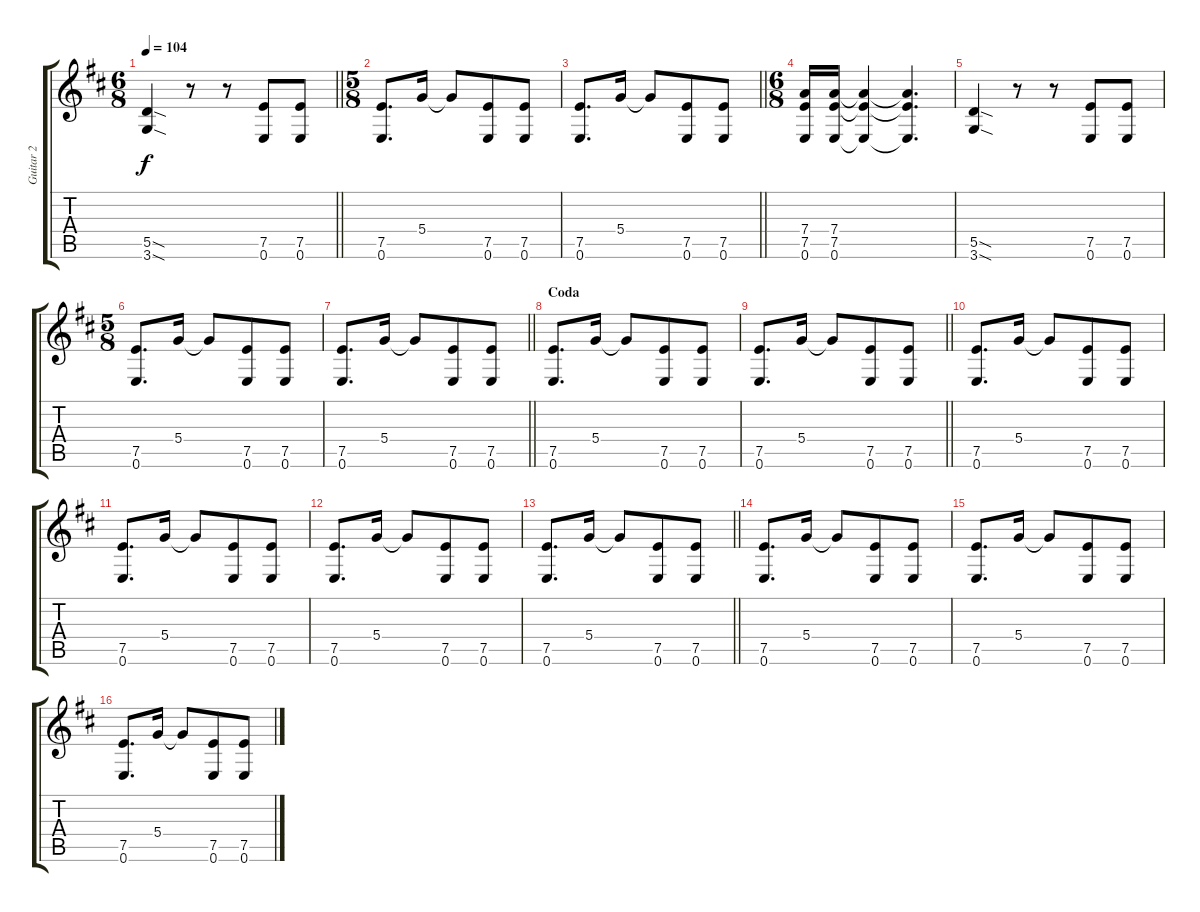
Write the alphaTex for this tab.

\track ("Guitar 2" "Guitar 2") {instrument acousticguitarsteel}
\staff {score tabs}
\tuning (E4 B3 G3 D3 A2 E2) {hide}
\ts (6 8)
\tempo 104
\clef g2
\barLineRight lightlight
\ks d
(5.5{sod} 3.6{sod}).4{dy f} r.8 r.8 (7.5 0.6).8 (7.5 0.6).8 |
\ts (5 8)
(7.5 0.6).8{d beam merge} 5.4.16{beam split} 5.4{t}.8{beam merge} (7.5 0.6).8 (7.5 0.6).8 |
\barLineRight lightlight
(7.5 0.6).8{d beam merge} 5.4.16{beam split} 5.4{t}.8{beam merge} (7.5 0.6).8 (7.5 0.6).8 |
\ts (6 8)
(7.4 7.5 0.6).16 (7.4 7.5 0.6).16 (7.4{t} 7.5{t} 0.6{t}).4 (7.4{t} 7.5{t} 0.6{t}).4{d} |
(5.5{sod} 3.6{sod}).4 r.8 r.8 (7.5 0.6).8 (7.5 0.6).8 |
\ts (5 8)
(7.5 0.6).8{d beam merge} 5.4.16{beam split} 5.4{t}.8{beam merge} (7.5 0.6).8 (7.5 0.6).8 |
\barLineRight lightlight
(7.5 0.6).8{d beam merge} 5.4.16{beam split} 5.4{t}.8{beam merge} (7.5 0.6).8 (7.5 0.6).8 |
\section ("" "Coda")
(7.5 0.6).8{d beam merge} 5.4.16{beam split} 5.4{t}.8{beam merge} (7.5 0.6).8 (7.5 0.6).8 |
\barLineRight lightlight
(7.5 0.6).8{d beam merge} 5.4.16{beam split} 5.4{t}.8{beam merge} (7.5 0.6).8 (7.5 0.6).8 |
(7.5 0.6).8{d beam merge} 5.4.16{beam split} 5.4{t}.8{beam merge} (7.5 0.6).8 (7.5 0.6).8 |
(7.5 0.6).8{d beam merge} 5.4.16{beam split} 5.4{t}.8{beam merge} (7.5 0.6).8 (7.5 0.6).8 |
(7.5 0.6).8{d beam merge} 5.4.16{beam split} 5.4{t}.8{beam merge} (7.5 0.6).8 (7.5 0.6).8 |
\barLineRight lightlight
(7.5 0.6).8{d beam merge} 5.4.16{beam split} 5.4{t}.8{beam merge} (7.5 0.6).8 (7.5 0.6).8 |
(7.5 0.6).8{d beam merge} 5.4.16{beam split} 5.4{t}.8{beam merge} (7.5 0.6).8 (7.5 0.6).8 |
(7.5 0.6).8{d beam merge} 5.4.16{beam split} 5.4{t}.8{beam merge} (7.5 0.6).8 (7.5 0.6).8 |
(7.5 0.6).8{d beam merge} 5.4.16{beam split} 5.4{t}.8{beam merge} (7.5 0.6).8 (7.5 0.6).8
